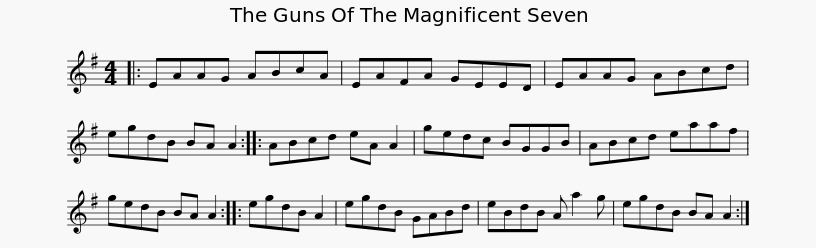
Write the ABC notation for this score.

X:1
L:1/8
M:4/4
I:linebreak $
K:G
V:1 treble
V:1
|: EAAG ABcA | EAFA GEED | EAAG ABcd | egdB BA A2 :: ABcd eA A2 |$ %5
 gedc BGGB | ABcd eaaf | gedB BA A2 :: egdB A2 | egdB GABd | %10
 eBdB A a2 g |$ egdB BA A2 :| %12
